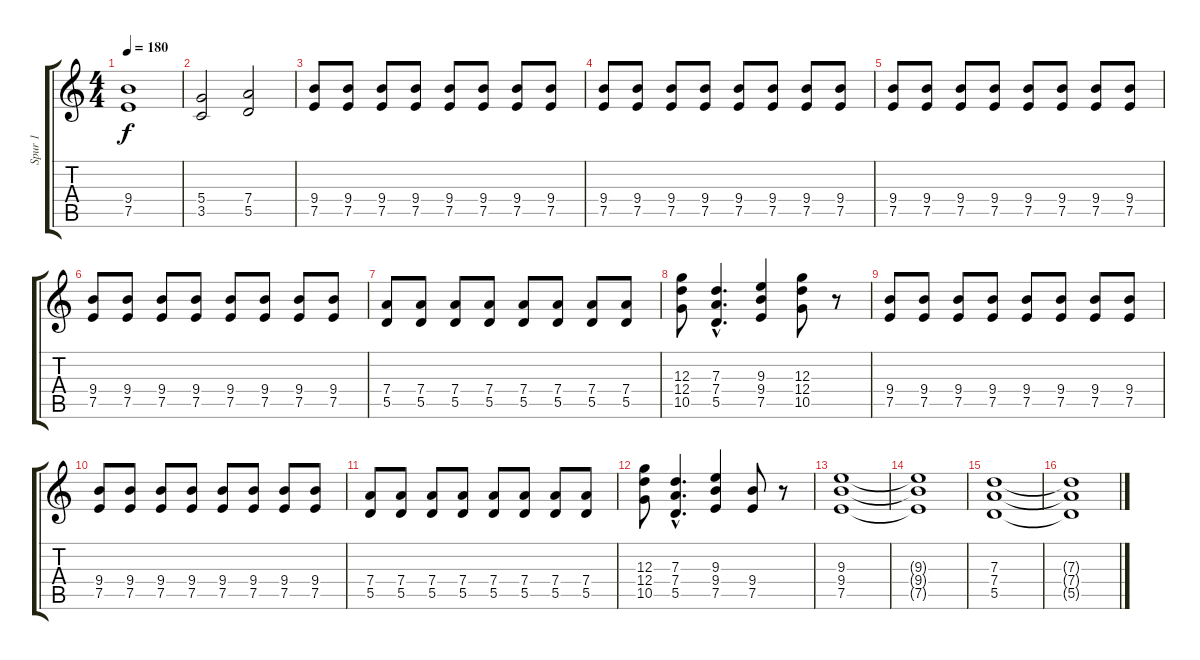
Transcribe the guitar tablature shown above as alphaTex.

\track ("Spur 1" "Spur 1") {instrument distortionguitar}
\staff {score tabs}
\tuning (E4 B3 G3 D3 A2 E2) {hide}
\ts (4 4)
\tempo 180
\clef g2
\ks c
(9.4 7.5).1{dy f} |
(5.4 3.5).2 (7.4 5.5).2 |
(9.4 7.5).8 (9.4 7.5).8 (9.4 7.5).8 (9.4 7.5).8 (9.4 7.5).8 (9.4 7.5).8 (9.4 7.5).8 (9.4 7.5).8 |
(9.4 7.5).8 (9.4 7.5).8 (9.4 7.5).8 (9.4 7.5).8 (9.4 7.5).8 (9.4 7.5).8 (9.4 7.5).8 (9.4 7.5).8 |
(9.4 7.5).8 (9.4 7.5).8 (9.4 7.5).8 (9.4 7.5).8 (9.4 7.5).8 (9.4 7.5).8 (9.4 7.5).8 (9.4 7.5).8 |
(9.4 7.5).8 (9.4 7.5).8 (9.4 7.5).8 (9.4 7.5).8 (9.4 7.5).8 (9.4 7.5).8 (9.4 7.5).8 (9.4 7.5).8 |
(7.4 5.5).8 (7.4 5.5).8 (7.4 5.5).8 (7.4 5.5).8 (7.4 5.5).8 (7.4 5.5).8 (7.4 5.5).8 (7.4 5.5).8 |
(12.3 12.4 10.5).8 (7.3{hac} 7.4{hac} 5.5{hac}).4{d} (9.3 9.4 7.5).4 (12.3 12.4 10.5).8 r.8 |
(9.4 7.5).8 (9.4 7.5).8 (9.4 7.5).8 (9.4 7.5).8 (9.4 7.5).8 (9.4 7.5).8 (9.4 7.5).8 (9.4 7.5).8 |
(9.4 7.5).8 (9.4 7.5).8 (9.4 7.5).8 (9.4 7.5).8 (9.4 7.5).8 (9.4 7.5).8 (9.4 7.5).8 (9.4 7.5).8 |
(7.4 5.5).8 (7.4 5.5).8 (7.4 5.5).8 (7.4 5.5).8 (7.4 5.5).8 (7.4 5.5).8 (7.4 5.5).8 (7.4 5.5).8 |
(12.3 12.4 10.5).8 (7.3{hac} 7.4{hac} 5.5{hac}).4{d} (9.3 9.4 7.5).4 (9.4 7.5).8 r.8 |
(9.3 9.4 7.5).1 |
(9.3{t} 9.4{t} 7.5{t}).1 |
(7.3 7.4 5.5).1 |
(7.3{t} 7.4{t} 5.5{t}).1
